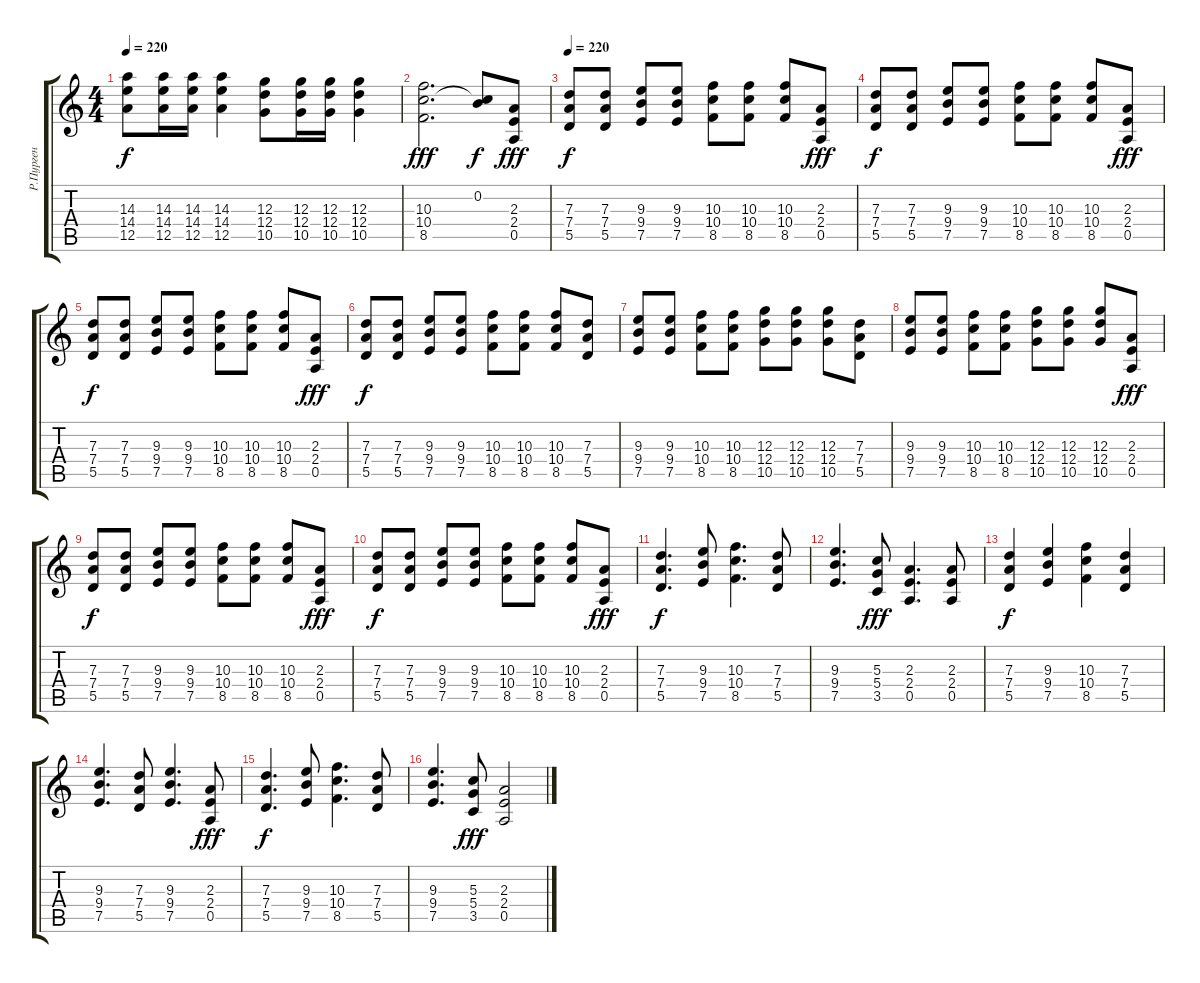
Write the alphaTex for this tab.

\track ("Р.Пурген" "Р.Пурген") {instrument overdrivenguitar}
\staff {score tabs}
\tuning (E4 B3 G3 D3 A2 E2) {hide}
\ts (4 4)
\tempo 220
\clef g2
\ks c
(14.3 14.4 12.5).8{dy f} (14.3 14.4 12.5).16 (14.3 14.4 12.5).16 (14.3 14.4 12.5).4 (12.3 12.4 10.5).8 (12.3 12.4 10.5).16 (12.3 12.4 10.5).16 (12.3 12.4 10.5).4 |
(10.3 10.4 8.5).2{d dy fff} (0.2 10.4{t}).8{dy f} (2.3 2.4 0.5).8{dy fff} |
\tempo 220
(7.3 7.4 5.5).8{dy f} (7.3 7.4 5.5).8 (9.3 9.4 7.5).8 (9.3 9.4 7.5).8 (10.3 10.4 8.5).8 (10.3 10.4 8.5).8 (10.3 10.4 8.5).8 (2.3 2.4 0.5).8{dy fff} |
(7.3 7.4 5.5).8{dy f} (7.3 7.4 5.5).8 (9.3 9.4 7.5).8 (9.3 9.4 7.5).8 (10.3 10.4 8.5).8 (10.3 10.4 8.5).8 (10.3 10.4 8.5).8 (2.3 2.4 0.5).8{dy fff} |
(7.3 7.4 5.5).8{dy f} (7.3 7.4 5.5).8 (9.3 9.4 7.5).8 (9.3 9.4 7.5).8 (10.3 10.4 8.5).8 (10.3 10.4 8.5).8 (10.3 10.4 8.5).8 (2.3 2.4 0.5).8{dy fff} |
(7.3 7.4 5.5).8{dy f} (7.3 7.4 5.5).8 (9.3 9.4 7.5).8 (9.3 9.4 7.5).8 (10.3 10.4 8.5).8 (10.3 10.4 8.5).8 (10.3 10.4 8.5).8 (7.3 7.4 5.5).8 |
(9.3 9.4 7.5).8 (9.3 9.4 7.5).8 (10.3 10.4 8.5).8 (10.3 10.4 8.5).8 (12.3 12.4 10.5).8 (12.3 12.4 10.5).8 (12.3 12.4 10.5).8 (7.3 7.4 5.5).8 |
(9.3 9.4 7.5).8 (9.3 9.4 7.5).8 (10.3 10.4 8.5).8 (10.3 10.4 8.5).8 (12.3 12.4 10.5).8 (12.3 12.4 10.5).8 (12.3 12.4 10.5).8 (2.3 2.4 0.5).8{dy fff} |
(7.3 7.4 5.5).8{dy f} (7.3 7.4 5.5).8 (9.3 9.4 7.5).8 (9.3 9.4 7.5).8 (10.3 10.4 8.5).8 (10.3 10.4 8.5).8 (10.3 10.4 8.5).8 (2.3 2.4 0.5).8{dy fff} |
(7.3 7.4 5.5).8{dy f} (7.3 7.4 5.5).8 (9.3 9.4 7.5).8 (9.3 9.4 7.5).8 (10.3 10.4 8.5).8 (10.3 10.4 8.5).8 (10.3 10.4 8.5).8 (2.3 2.4 0.5).8{dy fff} |
(7.3 7.4 5.5).4{d dy f} (9.3 9.4 7.5).8 (10.3 10.4 8.5).4{d} (7.3 7.4 5.5).8 |
(9.3 9.4 7.5).4{d} (5.3 5.4 3.5).8{dy fff} (2.3 2.4 0.5).4{d} (2.3 2.4 0.5).8 |
(7.3 7.4 5.5).4{dy f} (9.3 9.4 7.5).4 (10.3 10.4 8.5).4 (7.3 7.4 5.5).4 |
(9.3 9.4 7.5).4{d} (7.3 7.4 5.5).8 (9.3 9.4 7.5).4{d} (2.3 2.4 0.5).8{dy fff} |
(7.3 7.4 5.5).4{d dy f} (9.3 9.4 7.5).8 (10.3 10.4 8.5).4{d} (7.3 7.4 5.5).8 |
(9.3 9.4 7.5).4{d} (5.3 5.4 3.5).8{dy fff} (2.3 2.4 0.5).2
